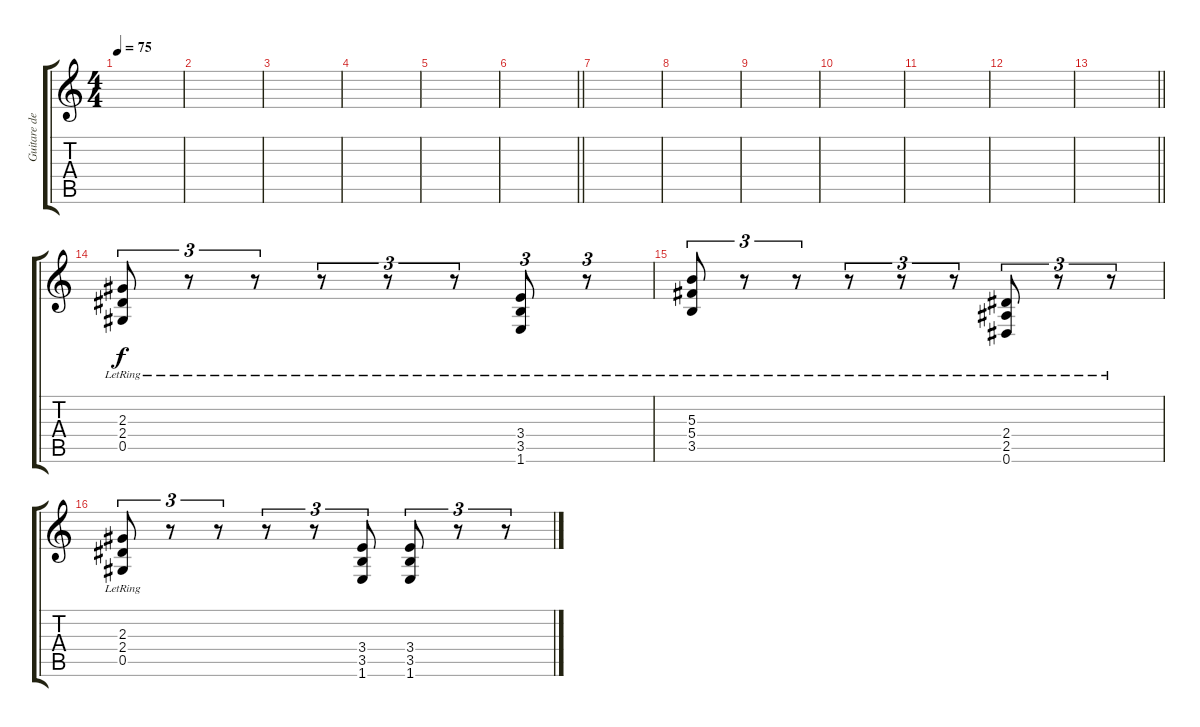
\track ("Guitare deuxieme / solo ." "Guitare de") {instrument distortionguitar}
\staff {score tabs}
\tuning (Eb4 Bb3 Gb3 Db3 Ab2 Eb2) {hide}
\ts (4 4)
\tempo 75
\clef g2
\ks c
|
|
|
|
|
\barLineRight lightlight
|
|
|
|
|
|
|
\barLineRight lightlight
|
(2.3{lr} 2.4{lr} 0.5{lr}).8{tu (3 2) volume 16 instrument distortionguitar} r.8{tu (3 2)} r.8{tu (3 2)} r.8{tu (3 2)} r.8{tu (3 2)} r.8{tu (3 2)} (3.4{lr} 3.5{lr} 1.6{lr}).8{tu (3 2)} r.8{tu (3 2)} |
(5.3{lr} 5.4{lr} 3.5{lr}).8{tu (3 2)} r.8{tu (3 2)} r.8{tu (3 2)} r.8{tu (3 2)} r.8{tu (3 2)} r.8{tu (3 2)} (2.4{lr} 2.5{lr} 0.6{lr}).8{tu (3 2)} r.8{tu (3 2)} r.8{tu (3 2)} |
(2.3{lr} 2.4{lr} 0.5{lr}).8{tu (3 2)} r.8{tu (3 2)} r.8{tu (3 2)} r.8{tu (3 2)} r.8{tu (3 2)} (3.4 3.5 1.6).8{tu (3 2)} (3.4 3.5 1.6).8{tu (3 2)} r.8{tu (3 2)} r.8{tu (3 2)}
